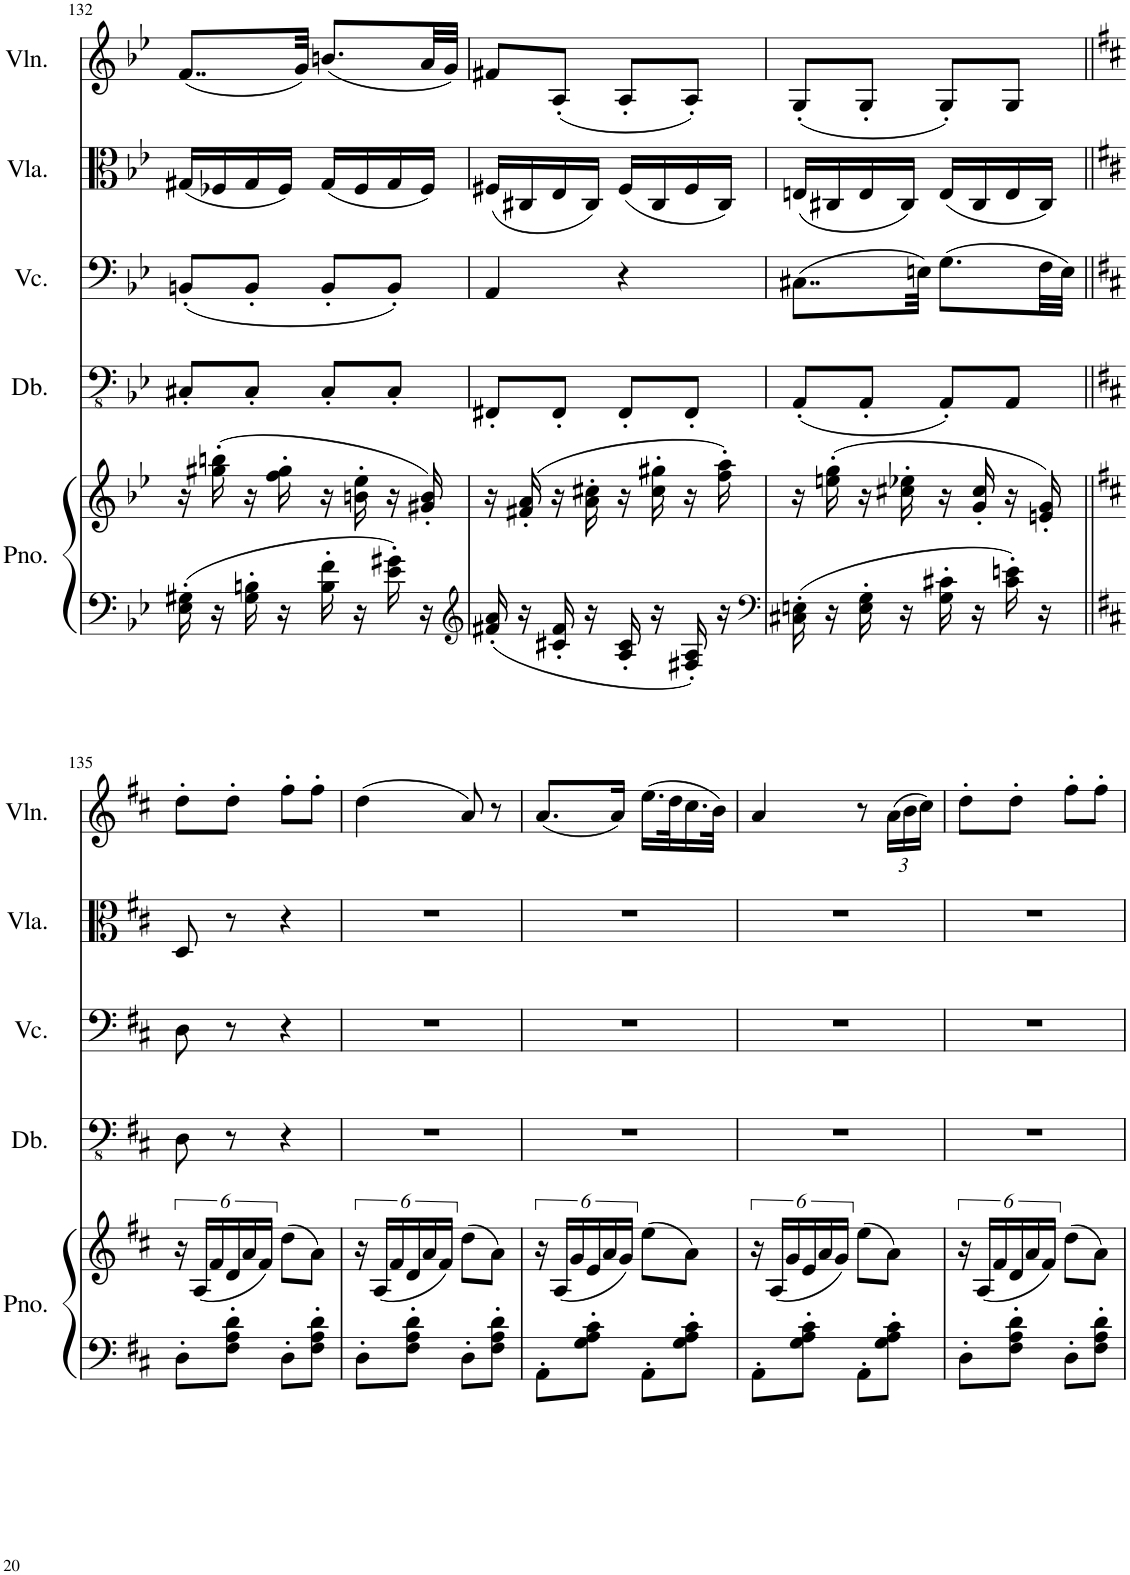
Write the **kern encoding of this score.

**kern	**kern	**kern	**kern	**kern	**kern
*part5	*part5	*part4	*part3	*part2	*part1
*staff6	*staff5	*staff4	*staff3	*staff2	*staff1
*I"Piano	*	*I"Double Bass	*I"Violoncello	*I"Viola	*I"Violin
*I'Pno.	*	*I'Db.	*I'Vc.	*I'Vla.	*I'Vln.
!!LO:PB:g=z
*clefF4	*clefG2	*clefFv4	*clefF4	*clefC3	*clefG2
*	*	*Trd7c12	*	*	*
*k[b-e-]	*k[b-e-]	*k[b-e-]	*k[b-e-]	*k[b-e-]	*k[b-e-]
*M2/4	*M2/4	*M2/4	*M2/4	*M2/4	*M2/4
=132	=132	=132	=132	=132	=132
16E-\' 16G#X\'	16r	8CC#X'/L	(8BBn'/L	(16G#X/LL	(8..f/L
16r	(16gg#X\' 16bbn\'	.	.	16F-X/	.
16G#\' 16Bn\'	16r	8CC#'/J	8BB'/J	16G#/	.
16r	16ff\' 16gg#\'	.	.	16F-/JJ)	.
.	.	.	.	.	32g/Jkk)
16B\' 16f\'	16r	8CC#'/L	8BB'/L	(16G#/LL	(8.bn/L
16r	16bn\' 16ee-\'	.	.	16F-/	.
16e-\' 16g#X\'	16r	8CC#'/J	8BB'/J)	16G#/	.
16r	16g#X/' 16b/')	.	.	16F-/JJ)	32a/LL
.	.	.	.	.	32g/JJJ)
=133	=133	=133	=133	=133	=133
*clefG2	*	*	*	*	*
16f#X/' 16a/'	16r	8FFF#X'/L	4AA/	(16F#X/LL	8f#X/L
16r	(16f#X/' 16a/'	.	.	16C#X/	.
16c#X/' 16f#/'	16r	8FFF#'/J	.	16E-/	(8A'/J
16r	16a\' 16cc#X\'	.	.	16C#/JJ)	.
16A/' 16c#/'	16r	8FFF#'/L	4r	(16F#/LL	8A'/L
16r	16cc#\' 16gg#X\'	.	.	16C#/	.
16F#X/' 16A/'	16r	8FFF#'/J	.	16F#/	8A'/J)
16r	16ff\' 16aa\')	.	.	16C#/JJ)	.
=134	=134	=134	=134	=134	=134
*clefF4	*	*	*	*	*
16C#X\' 16En\'	16r	(8AAA'/L	(8..C#X\L	(16En/LL	(8G'/L
16r	(16een\' 16gg\'	.	.	16C#X/	.
16E\' 16G\'	16r	8AAA'/J	.	16E/	8G'/J
16r	16cc#X\' 16ee-X\'	.	.	16C#/JJ)	.
.	.	.	32En\Jkk)	.	.
16G\' 16c#X\'	16r	8AAA'/L)	(8.G\L	(16E/LL	8G'/L)
16r	16g/' 16cc#/'	.	.	16C#/	.
16c#\' 16en\'	16r	8AAA/J	.	16E/	8G/J
16r	16en/' 16g/')	.	32F\LL	16C#/JJ)	.
.	.	.	32E\JJJ)	.	.
!!LO:LB:g=z
=135||	=135||	=135||	=135||	=135||	=135||
*k[f#c#]	*k[f#c#]	*k[f#c#]	*k[f#c#]	*k[f#c#]	*k[f#c#]
8D'\L	24r	8DD\	8D\	8D/	8dd'\L
.	(24A/LL	.	.	.	.
.	24f#/	.	.	.	.
8F#\' 8A\' 8d\'J	24d/	8r	8r	8r	8dd'\J
.	24a/	.	.	.	.
.	24f#/JJ)	.	.	.	.
8D'\L	(8dd\L	4r	4r	4r	8ff#'\L
8F#\' 8A\' 8d\'J	8a\J)	.	.	.	8ff#'\J
=136	=136	=136	=136	=136	=136
8D'\L	24r	2r	2r	2r	(4dd\
.	(24A/LL	.	.	.	.
.	24f#/	.	.	.	.
8F#\' 8A\' 8d\'J	24d/	.	.	.	.
.	24a/	.	.	.	.
.	24f#/JJ)	.	.	.	.
8D'\L	(8dd\L	.	.	.	8a/)
8F#\' 8A\' 8d\'J	8a\J)	.	.	.	8r
=137	=137	=137	=137	=137	=137
8AA'\L	24r	2r	2r	2r	(8.a/L
.	(24A/LL	.	.	.	.
.	24g/	.	.	.	.
8G\' 8A\' 8c#\'J	24e/	.	.	.	.
.	24a/	.	.	.	.
.	.	.	.	.	16a/Jk)
.	24g/JJ)	.	.	.	.
8AA'\L	(8ee\L	.	.	.	(16.ee\LL
.	.	.	.	.	32dd\K
8G\' 8A\' 8c#\'J	8a\J)	.	.	.	16.cc#\
.	.	.	.	.	32b\JJk)
=138	=138	=138	=138	=138	=138
8AA'\L	24r	2r	2r	2r	4a/
.	(24A/LL	.	.	.	.
.	24g/	.	.	.	.
8G\' 8A\' 8c#\'J	24e/	.	.	.	.
.	24a/	.	.	.	.
.	24g/JJ)	.	.	.	.
8AA'\L	(8ee\L	.	.	.	8r
*	*	*	*	*	*Xbrackettup
8G\' 8A\' 8c#\'J	8a\J)	.	.	.	(24a\LL
.	.	.	.	.	24b\
.	.	.	.	.	24cc#\JJ)
=139	=139	=139	=139	=139	=139
8D'\L	24r	2r	2r	2r	8dd'\L
.	(24A/LL	.	.	.	.
.	24f#/	.	.	.	.
8F#\' 8A\' 8d\'J	24d/	.	.	.	8dd'\J
.	24a/	.	.	.	.
.	24f#/JJ)	.	.	.	.
8D'\L	(8dd\L	.	.	.	8ff#'\L
8F#\' 8A\' 8d\'J	8a\J)	.	.	.	8ff#'\J
=	=	=	=	=	=
*-	*-	*-	*-	*-	*-
